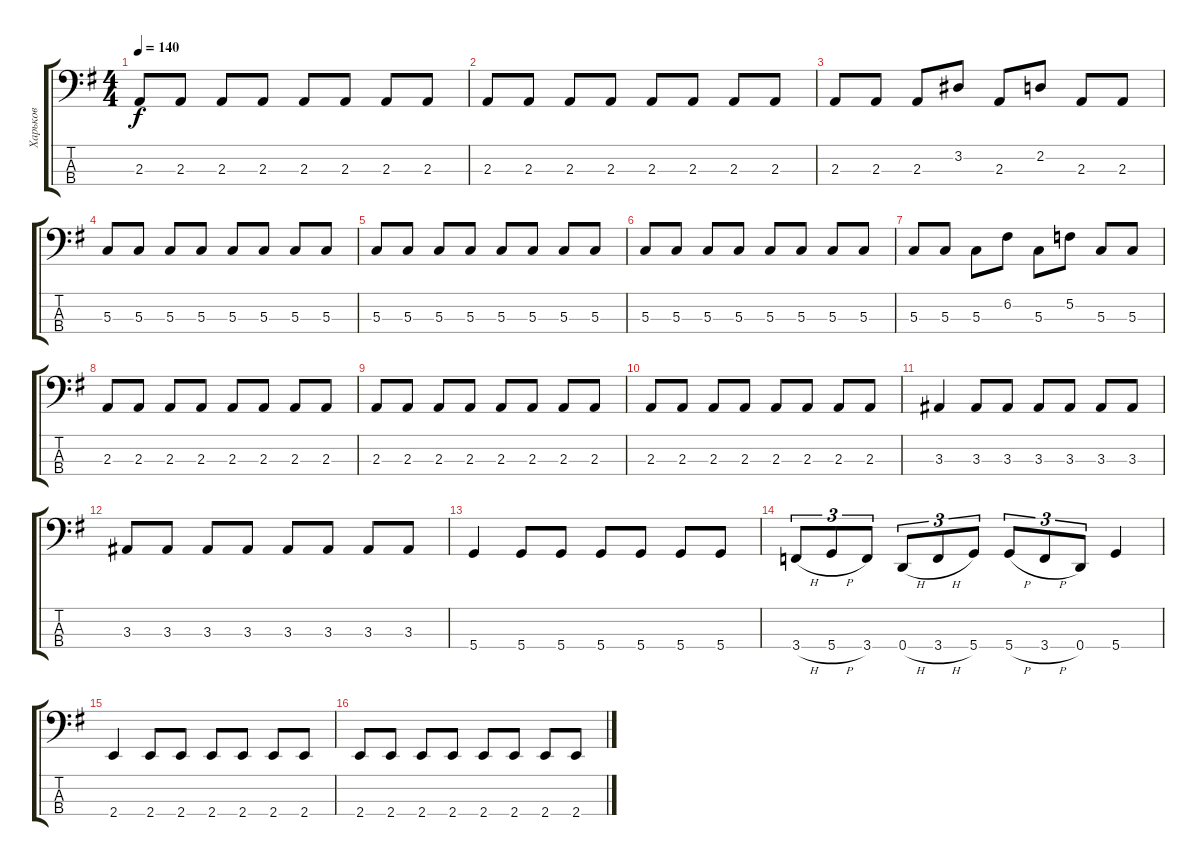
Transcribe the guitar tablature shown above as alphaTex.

\track ("Харьков" "Харьков") {instrument electricbassfinger}
\staff {score tabs}
\tuning (F2 C2 G1 D1) {hide}
\ts (4 4)
\tempo 140
\clef f4
\ks g
2.3.8{dy f} 2.3.8 2.3.8 2.3.8 2.3.8 2.3.8 2.3.8 2.3.8 |
2.3.8 2.3.8 2.3.8 2.3.8 2.3.8 2.3.8 2.3.8 2.3.8 |
2.3.8 2.3.8 2.3.8 3.2.8 2.3.8 2.2.8 2.3.8 2.3.8 |
5.3.8 5.3.8 5.3.8 5.3.8 5.3.8 5.3.8 5.3.8 5.3.8 |
5.3.8 5.3.8 5.3.8 5.3.8 5.3.8 5.3.8 5.3.8 5.3.8 |
5.3.8 5.3.8 5.3.8 5.3.8 5.3.8 5.3.8 5.3.8 5.3.8 |
5.3.8 5.3.8 5.3.8 6.2.8 5.3.8 5.2.8 5.3.8 5.3.8 |
2.3.8 2.3.8 2.3.8 2.3.8 2.3.8 2.3.8 2.3.8 2.3.8 |
2.3.8 2.3.8 2.3.8 2.3.8 2.3.8 2.3.8 2.3.8 2.3.8 |
2.3.8 2.3.8 2.3.8 2.3.8 2.3.8 2.3.8 2.3.8 2.3.8 |
3.3.4 3.3.8 3.3.8 3.3.8 3.3.8 3.3.8 3.3.8 |
3.3.8 3.3.8 3.3.8 3.3.8 3.3.8 3.3.8 3.3.8 3.3.8 |
5.4.4 5.4.8 5.4.8 5.4.8 5.4.8 5.4.8 5.4.8 |
3.4{h}.8{tu (3 2)} 5.4{h}.8{tu (3 2)} 3.4.8{tu (3 2)} 0.4{h}.8{tu (3 2)} 3.4{h}.8{tu (3 2)} 5.4.8{tu (3 2)} 5.4{h}.8{tu (3 2)} 3.4{h}.8{tu (3 2)} 0.4.8{tu (3 2)} 5.4.4 |
2.4.4 2.4.8 2.4.8 2.4.8 2.4.8 2.4.8 2.4.8 |
2.4.8 2.4.8 2.4.8 2.4.8 2.4.8 2.4.8 2.4.8 2.4.8
